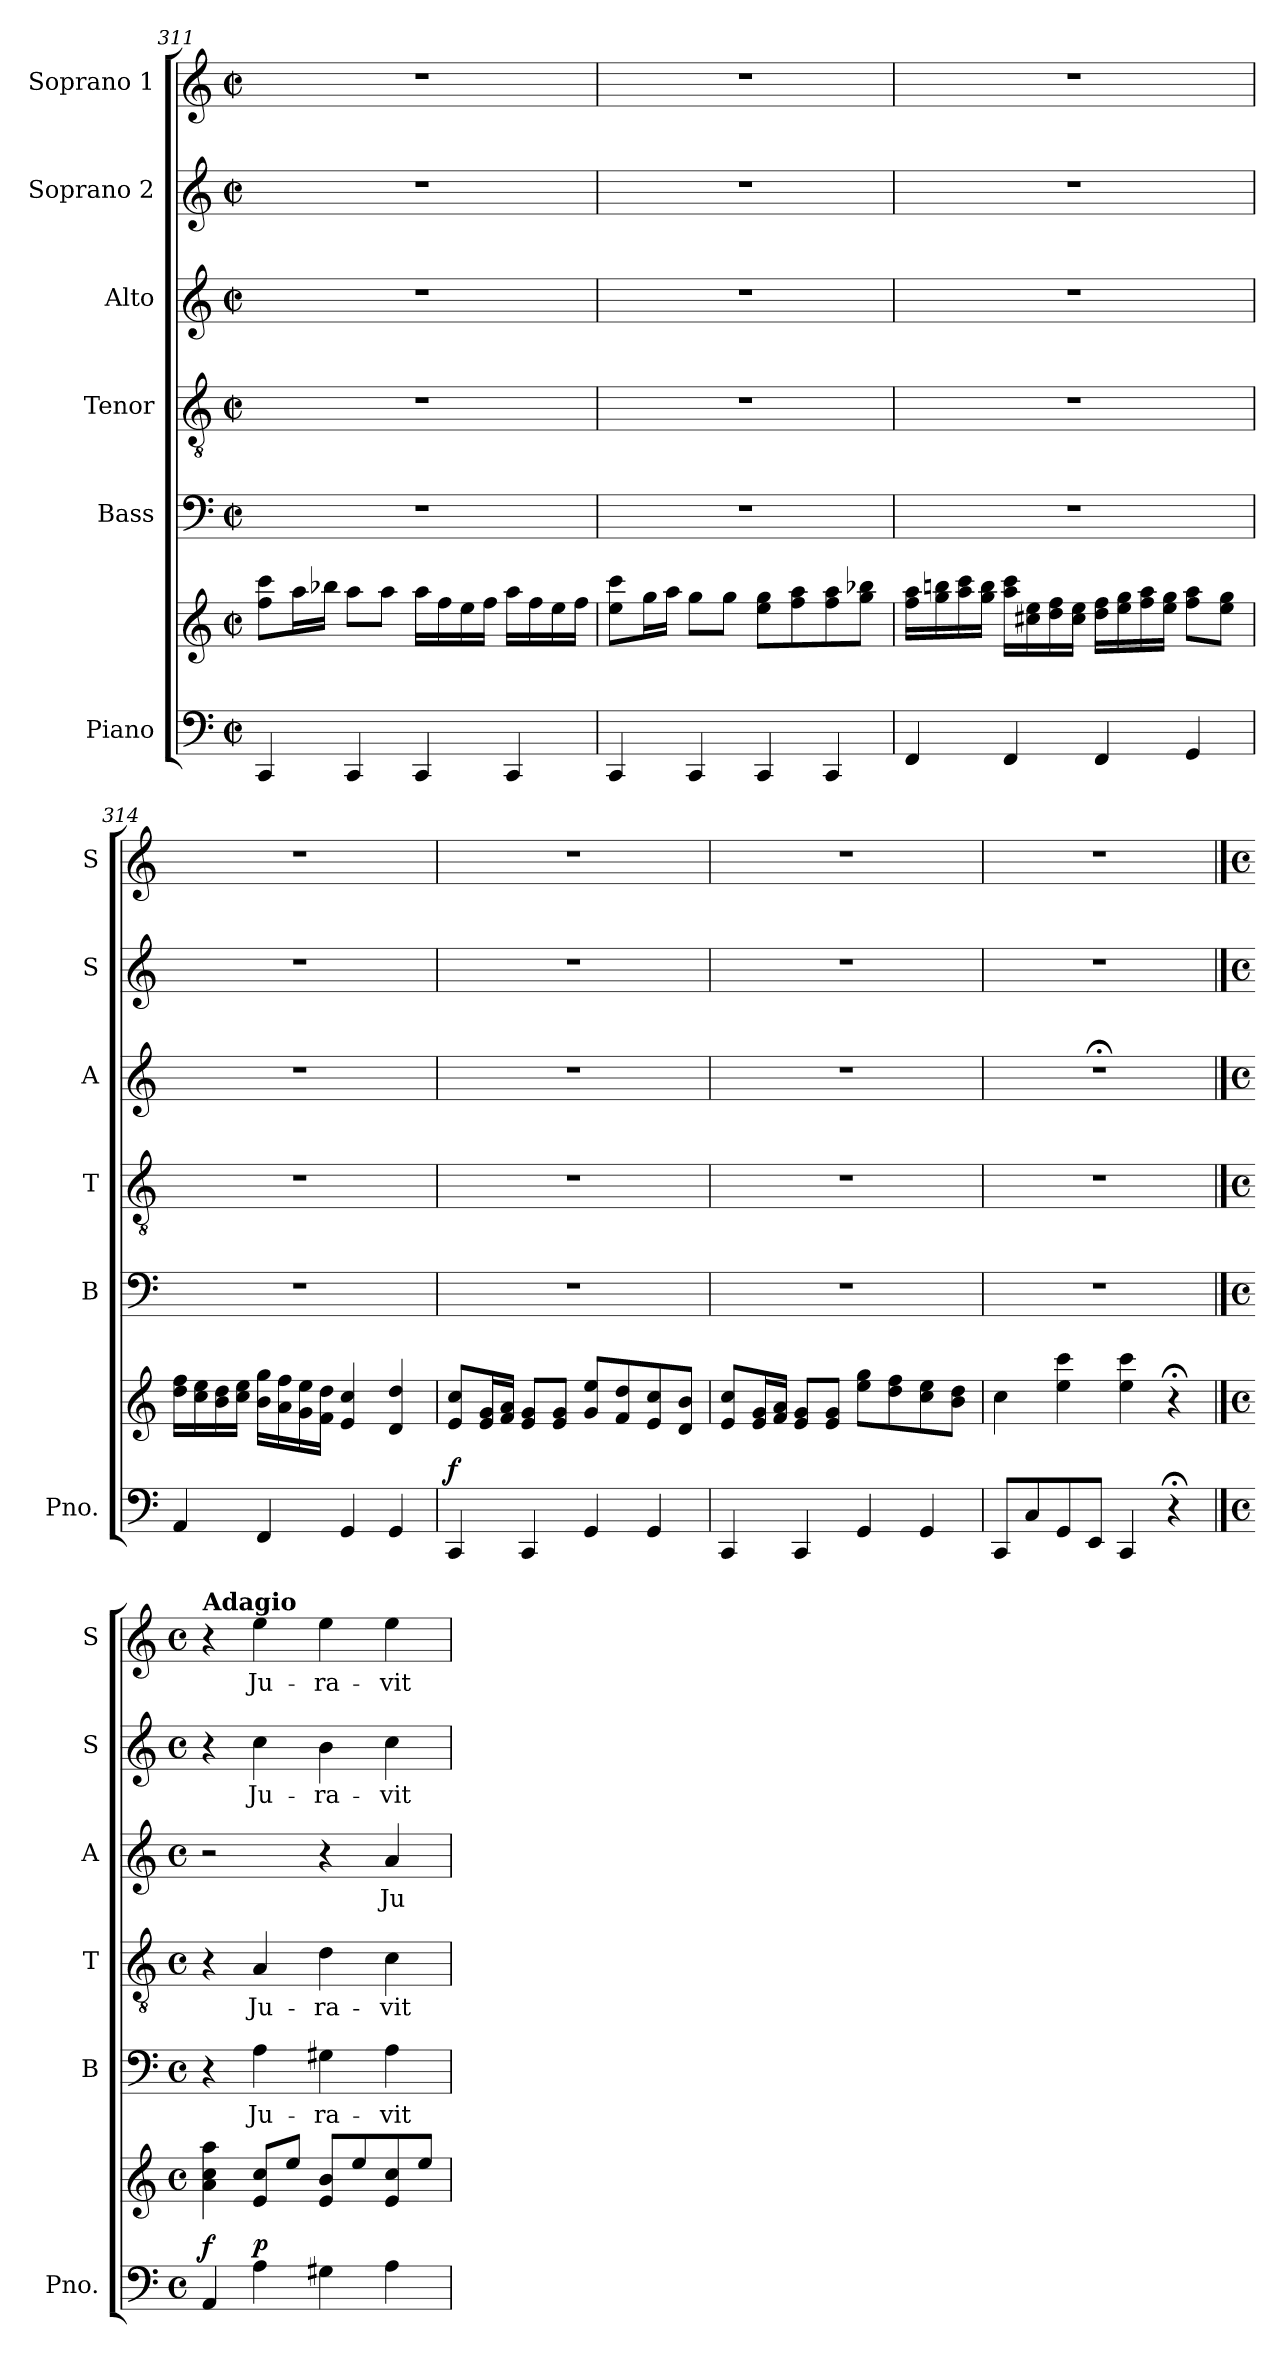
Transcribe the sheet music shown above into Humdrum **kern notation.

**kern	**kern	**dynam	**kern	**text	**kern	**text	**kern	**text	**kern	**text	**kern	**text
*part6	*part6	*part6	*part5	*part5	*part4	*part4	*part3	*part3	*part2	*part2	*part1	*part1
*staff7	*staff6	*staff6/7	*staff5	*staff5	*staff4	*staff4	*staff3	*staff3	*staff2	*staff2	*staff1	*staff1
*I"Piano	*	*	*I"Bass	*	*I"Tenor	*	*I"Alto	*	*I"Soprano 2	*	*I"Soprano 1	*
*I'Pno.	*	*	*I'B	*	*I'T	*	*I'A	*	*I'S	*	*I'S	*
!!LO:LB:g=z
*clefF4	*clefG2	*	*clefF4	*	*clefGv2	*	*clefG2	*	*clefG2	*	*clefG2	*
*k[]	*k[]	*	*k[]	*	*k[]	*	*k[]	*	*k[]	*	*k[]	*
*C:	*C:	*	*C:	*	*C:	*	*C:	*	*C:	*	*C:	*
*M2/2	*M2/2	*	*M2/2	*	*M2/2	*	*M2/2	*	*M2/2	*	*M2/2	*
*met(c|)	*met(c|)	*	*met(c|)	*	*met(c|)	*	*met(c|)	*	*met(c|)	*	*met(c|)	*
=311	=311	=311	=311	=311	=311	=311	=311	=311	=311	=311	=311	=311
4CC/	8ff\ 8ccc\L	.	1r	.	1r	.	1r	.	1r	.	1r	.
.	16aa\L	.	.	.	.	.	.	.	.	.	.	.
.	16bb-X\JJ	.	.	.	.	.	.	.	.	.	.	.
4CC/	8aa\L	.	.	.	.	.	.	.	.	.	.	.
.	8aa\J	.	.	.	.	.	.	.	.	.	.	.
4CC/	16aa\LL	.	.	.	.	.	.	.	.	.	.	.
.	16ff\	.	.	.	.	.	.	.	.	.	.	.
.	16ee\	.	.	.	.	.	.	.	.	.	.	.
.	16ff\JJ	.	.	.	.	.	.	.	.	.	.	.
4CC/	16aa\LL	.	.	.	.	.	.	.	.	.	.	.
.	16ff\	.	.	.	.	.	.	.	.	.	.	.
.	16ee\	.	.	.	.	.	.	.	.	.	.	.
.	16ff\JJ	.	.	.	.	.	.	.	.	.	.	.
=312	=312	=312	=312	=312	=312	=312	=312	=312	=312	=312	=312	=312
4CC/	8ee\ 8ccc\L	.	1r	.	1r	.	1r	.	1r	.	1r	.
.	16gg\L	.	.	.	.	.	.	.	.	.	.	.
.	16aa\JJ	.	.	.	.	.	.	.	.	.	.	.
4CC/	8gg\L	.	.	.	.	.	.	.	.	.	.	.
.	8gg\J	.	.	.	.	.	.	.	.	.	.	.
4CC/	8ee\ 8gg\L	.	.	.	.	.	.	.	.	.	.	.
.	8ff\ 8aa\	.	.	.	.	.	.	.	.	.	.	.
4CC/	8ff\ 8aa\	.	.	.	.	.	.	.	.	.	.	.
.	8gg\ 8bb-X\J	.	.	.	.	.	.	.	.	.	.	.
=313	=313	=313	=313	=313	=313	=313	=313	=313	=313	=313	=313	=313
4FF/	16ff\ 16aa\LL	.	1r	.	1r	.	1r	.	1r	.	1r	.
.	16gg\ 16bbn\	.	.	.	.	.	.	.	.	.	.	.
.	16aa\ 16ccc\	.	.	.	.	.	.	.	.	.	.	.
.	16gg\ 16bb\JJ	.	.	.	.	.	.	.	.	.	.	.
4FF/	16aa\ 16ccc\LL	.	.	.	.	.	.	.	.	.	.	.
.	16cc#X\ 16ee\	.	.	.	.	.	.	.	.	.	.	.
.	16dd\ 16ff\	.	.	.	.	.	.	.	.	.	.	.
.	16cc#\ 16ee\JJ	.	.	.	.	.	.	.	.	.	.	.
4FF/	16dd\ 16ff\LL	.	.	.	.	.	.	.	.	.	.	.
.	16ee\ 16gg\	.	.	.	.	.	.	.	.	.	.	.
.	16ff\ 16aa\	.	.	.	.	.	.	.	.	.	.	.
.	16ee\ 16gg\JJ	.	.	.	.	.	.	.	.	.	.	.
4GG/	8ff\ 8aa\L	.	.	.	.	.	.	.	.	.	.	.
.	8ee\ 8gg\J	.	.	.	.	.	.	.	.	.	.	.
!!LO:PB:g=z
=314	=314	=314	=314	=314	=314	=314	=314	=314	=314	=314	=314	=314
4AA/	16dd\ 16ff\LL	.	1r	.	1r	.	1r	.	1r	.	1r	.
.	16cc\ 16ee\	.	.	.	.	.	.	.	.	.	.	.
.	16b\ 16dd\	.	.	.	.	.	.	.	.	.	.	.
.	16cc\ 16ee\JJ	.	.	.	.	.	.	.	.	.	.	.
4FF/	16b\ 16gg\LL	.	.	.	.	.	.	.	.	.	.	.
.	16a\ 16ff\	.	.	.	.	.	.	.	.	.	.	.
.	16g\ 16ee\	.	.	.	.	.	.	.	.	.	.	.
.	16f\ 16dd\JJ	.	.	.	.	.	.	.	.	.	.	.
4GG/	4e/ 4cc/	.	.	.	.	.	.	.	.	.	.	.
4GG/	4d/ 4dd/	.	.	.	.	.	.	.	.	.	.	.
=315	=315	=315	=315	=315	=315	=315	=315	=315	=315	=315	=315	=315
!	!	!LO:DY:a=2	!	!	!	!	!	!	!	!	!	!
4CC/	8e/ 8cc/L	f	1r	.	1r	.	1r	.	1r	.	1r	.
.	16e/ 16g/L	.	.	.	.	.	.	.	.	.	.	.
.	16f/ 16a/JJ	.	.	.	.	.	.	.	.	.	.	.
4CC/	8e/ 8g/L	.	.	.	.	.	.	.	.	.	.	.
.	8e/ 8g/J	.	.	.	.	.	.	.	.	.	.	.
4GG/	8g/ 8ee/L	.	.	.	.	.	.	.	.	.	.	.
.	8f/ 8dd/	.	.	.	.	.	.	.	.	.	.	.
4GG/	8e/ 8cc/	.	.	.	.	.	.	.	.	.	.	.
.	8d/ 8b/J	.	.	.	.	.	.	.	.	.	.	.
=316	=316	=316	=316	=316	=316	=316	=316	=316	=316	=316	=316	=316
4CC/	8e/ 8cc/L	.	1r	.	1r	.	1r	.	1r	.	1r	.
.	16e/ 16g/L	.	.	.	.	.	.	.	.	.	.	.
.	16f/ 16a/JJ	.	.	.	.	.	.	.	.	.	.	.
4CC/	8e/ 8g/L	.	.	.	.	.	.	.	.	.	.	.
.	8e/ 8g/J	.	.	.	.	.	.	.	.	.	.	.
4GG/	8ee\ 8gg\L	.	.	.	.	.	.	.	.	.	.	.
.	8dd\ 8ff\	.	.	.	.	.	.	.	.	.	.	.
4GG/	8cc\ 8ee\	.	.	.	.	.	.	.	.	.	.	.
.	8b\ 8dd\J	.	.	.	.	.	.	.	.	.	.	.
=317	=317	=317	=317	=317	=317	=317	=317	=317	=317	=317	=317	=317
8CC/L	4cc\	.	1r	.	1r	.	1r;<	.	1r	.	1r	.
8C/	.	.	.	.	.	.	.	.	.	.	.	.
8GG/	4ee\ 4ccc\	.	.	.	.	.	.	.	.	.	.	.
8EE/J	.	.	.	.	.	.	.	.	.	.	.	.
4CC/	4ee\ 4ccc\	.	.	.	.	.	.	.	.	.	.	.
4r;<	4r;<	.	.	.	.	.	.	.	.	.	.	.
!!LO:LB:g=z
==317X3	==317X3	==317X3	==317X3	==317X3	==317X3	==317X3	==317X3	==317X3	==317X3	==317X3	==317X3	==317X3
*M4/4	*M4/4	*	*M4/4	*	*M4/4	*	*M4/4	*	*M4/4	*	*M4/4	*
*met(c)	*met(c)	*	*met(c)	*	*met(c)	*	*met(c)	*	*met(c)	*	*met(c)	*
!	!	!	!	!	!	!	!	!	!	!	!LO:TX:a:B:t=Adagio	!
!	!	!LO:DY:a=2	!	!	!	!	!	!	!	!	!	!
4AA/	4a\ 4cc\ 4aa\	f	4r	.	4r	.	2r	.	4r	.	4r	.
!	!	!LO:DY:a=2	!	!LO:LY:b	!	!LO:LY:b	!	!	!	!LO:LY:b	!	!LO:LY:b
4A\	8e/ 8cc/L	p	4A\	Ju-	4A/	Ju-	.	.	4cc\	Ju-	4ee\	Ju-
.	8ee/J	.	.	.	.	.	.	.	.	.	.	.
!	!	!	!	!LO:LY:b	!	!LO:LY:b	!	!	!	!LO:LY:b	!	!LO:LY:b
4G#X\	8e/ 8b/L	.	4G#X\	-ra-	4d\	-ra-	4r	.	4b\	-ra-	4ee\	-ra-
.	8ee/	.	.	.	.	.	.	.	.	.	.	.
!	!	!	!	!LO:LY:b	!	!LO:LY:b	!	!LO:LY:b	!	!LO:LY:b	!	!LO:LY:b
4A\	8e/ 8cc/	.	4A\	-vit	4c\	-vit	4a/	Ju-	4cc\	-vit	4ee\	-vit
.	8ee/J	.	.	.	.	.	.	.	.	.	.	.
=	=	=	=	=	=	=	=	=	=	=	=	=
*-	*-	*-	*-	*-	*-	*-	*-	*-	*-	*-	*-	*-
